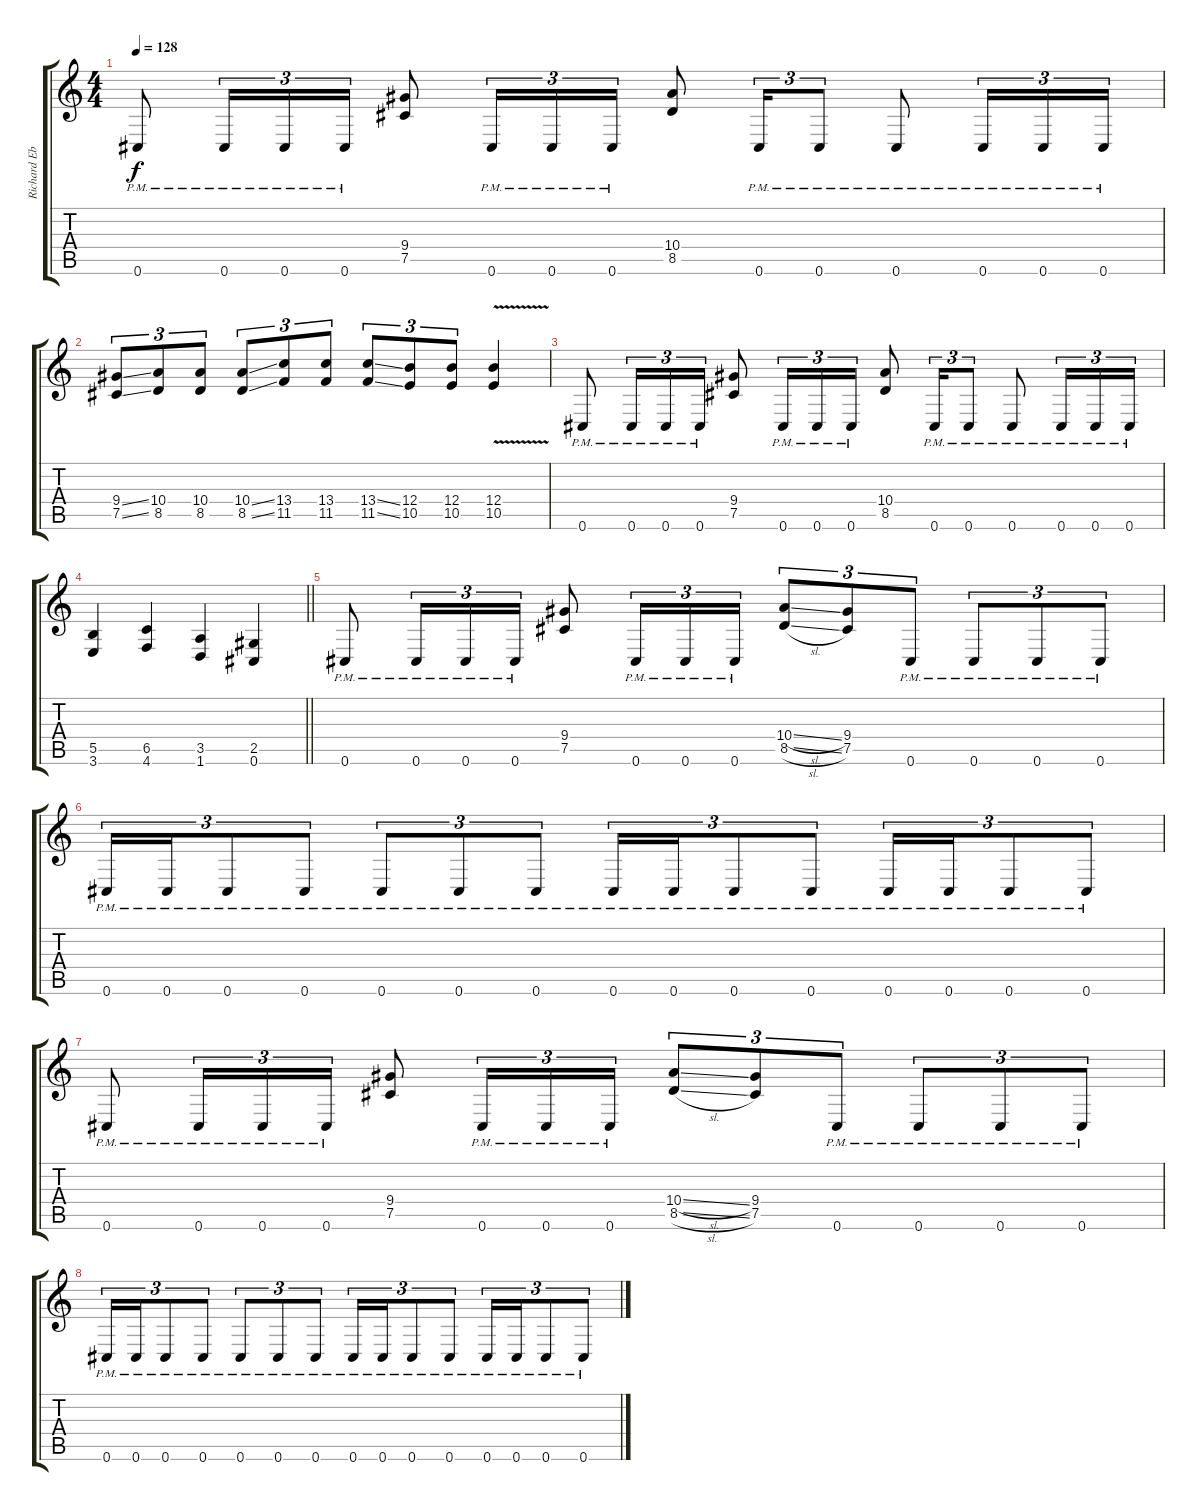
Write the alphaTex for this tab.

\track ("Richard Ebisch (Rhythm)" "Richard Eb") {instrument distortionguitar}
\staff {score tabs}
\tuning (Db4 Ab3 E3 B2 Gb2 Db2) {hide}
\ts (4 4)
\tempo 128
\clef g2
\ks c
0.6{pm}.8{dy f} 0.6{pm}.16{tu (3 2)} 0.6{pm}.16{tu (3 2)} 0.6{pm}.16{tu (3 2)} (9.4 7.5).8 0.6{pm}.16{tu (3 2)} 0.6{pm}.16{tu (3 2)} 0.6{pm}.16{tu (3 2)} (10.4 8.5).8 0.6{pm}.16{tu (3 2)} 0.6{pm}.8{tu (3 2)} 0.6{pm}.8 0.6{pm}.16{tu (3 2)} 0.6{pm}.16{tu (3 2)} 0.6{pm}.16{tu (3 2)} |
(9.4{ss} 7.5{ss}).8{tu (3 2)} (10.4 8.5).8{tu (3 2)} (10.4 8.5).8{tu (3 2)} (10.4{ss} 8.5{ss}).8{tu (3 2)} (13.4 11.5).8{tu (3 2)} (13.4 11.5).8{tu (3 2)} (13.4{ss} 11.5{ss}).8{tu (3 2)} (12.4 10.5).8{tu (3 2)} (12.4 10.5).8{tu (3 2)} (12.4 10.5{v}).4 |
0.6{pm}.8 0.6{pm}.16{tu (3 2)} 0.6{pm}.16{tu (3 2)} 0.6{pm}.16{tu (3 2)} (9.4 7.5).8 0.6{pm}.16{tu (3 2)} 0.6{pm}.16{tu (3 2)} 0.6{pm}.16{tu (3 2)} (10.4 8.5).8 0.6{pm}.16{tu (3 2)} 0.6{pm}.8{tu (3 2)} 0.6{pm}.8 0.6{pm}.16{tu (3 2)} 0.6{pm}.16{tu (3 2)} 0.6{pm}.16{tu (3 2)} |
\barLineRight lightlight
(5.5 3.6).4 (6.5 4.6).4 (3.5 1.6).4 (2.5 0.6).4 |
0.6{pm}.8 0.6{pm}.16{tu (3 2)} 0.6{pm}.16{tu (3 2)} 0.6{pm}.16{tu (3 2)} (9.4 7.5).8 0.6{pm}.16{tu (3 2)} 0.6{pm}.16{tu (3 2)} 0.6{pm}.16{tu (3 2)} (10.4{sl} 8.5{sl}).8{tu (3 2)} (9.4 7.5).8{tu (3 2)} 0.6{pm}.8{tu (3 2)} 0.6{pm}.8{tu (3 2)} 0.6{pm}.8{tu (3 2)} 0.6{pm}.8{tu (3 2)} |
0.6{pm}.16{tu (3 2)} 0.6{pm}.16{tu (3 2)} 0.6{pm}.8{tu (3 2)} 0.6{pm}.8{tu (3 2)} 0.6{pm}.8{tu (3 2)} 0.6{pm}.8{tu (3 2)} 0.6{pm}.8{tu (3 2)} 0.6{pm}.16{tu (3 2)} 0.6{pm}.16{tu (3 2)} 0.6{pm}.8{tu (3 2)} 0.6{pm}.8{tu (3 2)} 0.6{pm}.16{tu (3 2)} 0.6{pm}.16{tu (3 2)} 0.6{pm}.8{tu (3 2)} 0.6{pm}.8{tu (3 2)} |
0.6{pm}.8 0.6{pm}.16{tu (3 2)} 0.6{pm}.16{tu (3 2)} 0.6{pm}.16{tu (3 2)} (9.4 7.5).8 0.6{pm}.16{tu (3 2)} 0.6{pm}.16{tu (3 2)} 0.6{pm}.16{tu (3 2)} (10.4{sl} 8.5{sl}).8{tu (3 2)} (9.4 7.5).8{tu (3 2)} 0.6{pm}.8{tu (3 2)} 0.6{pm}.8{tu (3 2)} 0.6{pm}.8{tu (3 2)} 0.6{pm}.8{tu (3 2)} |
0.6{pm}.16{tu (3 2)} 0.6{pm}.16{tu (3 2)} 0.6{pm}.8{tu (3 2)} 0.6{pm}.8{tu (3 2)} 0.6{pm}.8{tu (3 2)} 0.6{pm}.8{tu (3 2)} 0.6{pm}.8{tu (3 2)} 0.6{pm}.16{tu (3 2)} 0.6{pm}.16{tu (3 2)} 0.6{pm}.8{tu (3 2)} 0.6{pm}.8{tu (3 2)} 0.6{pm}.16{tu (3 2)} 0.6{pm}.16{tu (3 2)} 0.6{pm}.8{tu (3 2)} 0.6{pm}.8{tu (3 2)}
